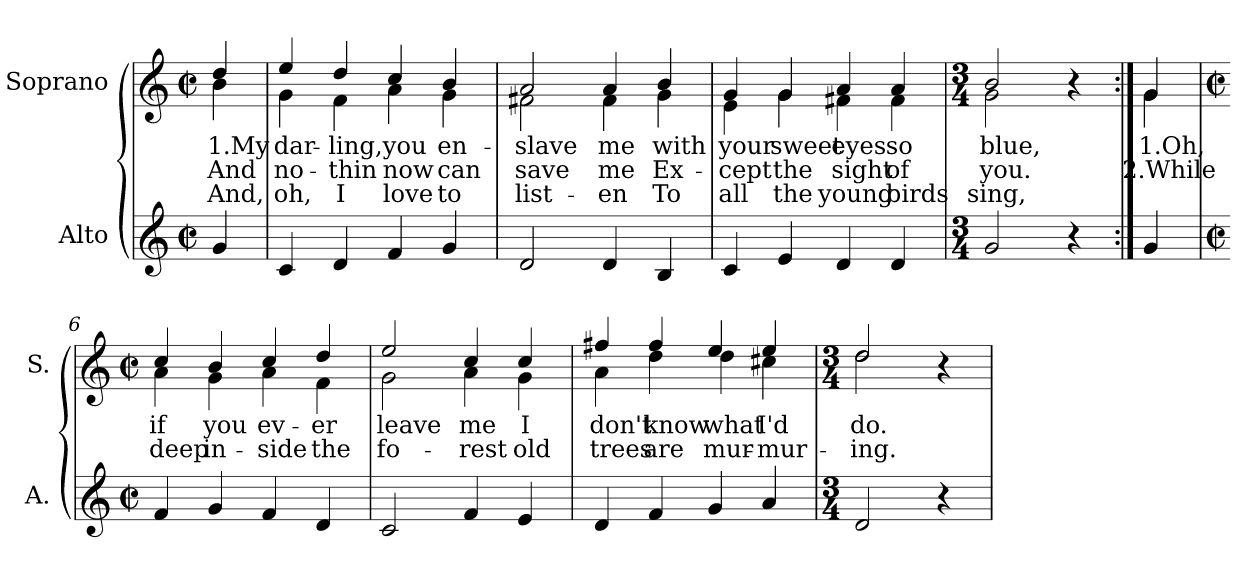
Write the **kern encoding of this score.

**kern	**kern	**text	**text	**text
*part2	*part1	*part1	*part1	*part1
*staff2	*staff1	*staff1	*staff1	*staff1
*I"Alto	*I"Soprano	*	*	*
*I'A.	*I'S.	*	*	*
!!LO:PB:g=z
*clefG2	*clefG2	*	*	*
*k[]	*k[]	*	*	*
*C:	*C:	*	*	*
*M2/2	*M2/2	*	*	*
*met(c|)	*met(c|)	*	*	*
=	=	=	=	=
!	!	!LO:LY:b:color=#000000	!	!
*	*^	*	*	*
!	!	!	!LO:LY:b:color=#000000	!LO:LY:b:color=#000000	!LO:LY:b:color=#000000
4gi/	4ddi/	4bi\	1.My	And	And,
=1	=1	=1	=1	=1	=1
!	!	!	!LO:LY:b:color=#000000	!	!
!	!	!	!LO:LY:b:color=#000000	!LO:LY:b:color=#000000	!LO:LY:b:color=#000000
4ci/	4eei/	4gi\	dar-	no-	oh,
!	!	!	!LO:LY:b:color=#000000	!	!
!	!	!	!LO:LY:b:color=#000000	!LO:LY:b:color=#000000	!LO:LY:b:color=#000000
4di/	4ddi/	4fi\	-ling,	-thin	I
!	!	!	!LO:LY:b:color=#000000	!	!
!	!	!	!LO:LY:b:color=#000000	!LO:LY:b:color=#000000	!LO:LY:b:color=#000000
4fi/	4cci/	4ai\	you	now	love
!	!	!	!LO:LY:b:color=#000000	!	!
!	!	!	!LO:LY:b:color=#000000	!LO:LY:b:color=#000000	!LO:LY:b:color=#000000
4gi/	4bi/	4gi\	en-	can	to
=2	=2	=2	=2	=2	=2
!	!	!	!LO:LY:b:color=#000000	!	!
!	!	!	!LO:LY:b:color=#000000	!LO:LY:b:color=#000000	!LO:LY:b:color=#000000
2di/	2ai/	2f#Xi\	-slave	save	list-
!	!	!	!LO:LY:b:color=#000000	!	!
!	!	!	!LO:LY:b:color=#000000	!LO:LY:b:color=#000000	!LO:LY:b:color=#000000
4di/	4ai/	4f#i\	me	me	-en
!	!	!	!LO:LY:b:color=#000000	!	!
!	!	!	!LO:LY:b:color=#000000	!LO:LY:b:color=#000000	!LO:LY:b:color=#000000
4Bi/	4bi/	4gi\	with	Ex-	To
=3	=3	=3	=3	=3	=3
!	!	!	!LO:LY:b:color=#000000	!	!
!	!	!	!LO:LY:b:color=#000000	!LO:LY:b:color=#000000	!LO:LY:b:color=#000000
4ci/	4gi/	4ei\	your	-cept	all
!	!	!	!LO:LY:b:color=#000000	!	!
!	!	!	!LO:LY:b:color=#000000	!LO:LY:b:color=#000000	!LO:LY:b:color=#000000
4ei/	4gi/	4gi\	sweet	the	the
!	!	!	!LO:LY:b:color=#000000	!	!
!	!	!	!LO:LY:b:color=#000000	!LO:LY:b:color=#000000	!LO:LY:b:color=#000000
4di/	4ai/	4f#Xi\	eyes	sight	young
!	!	!	!LO:LY:b:color=#000000	!	!
!	!	!	!LO:LY:b:color=#000000	!LO:LY:b:color=#000000	!LO:LY:b:color=#000000
4di/	4ai/	4f#i\	so	of	birds
=4	=4	=4	=4	=4	=4
*M3/4	*M3/4	*	*	*	*
!	!	!	!LO:LY:b:color=#000000	!	!
!	!	!	!LO:LY:b:color=#000000	!LO:LY:b:color=#000000	!LO:LY:b:color=#000000
2gi/	2bi/	2gi\	blue,	you.	sing,
4r	4r	4ryy	.	.	.
!!LO:LB:g=z	!!
=5:|!	=5:|!	=5:|!	=5:|!	=5:|!	=5:|!
!	!	!	!LO:LY:b:color=#000000	!LO:LY:b:color=#000000	!
4gi/	4gi/	4gi\	1.Oh,	2.While	.
=6	=6	=6	=6	=6	=6
*M2/2	*M2/2	*	*	*	*
*met(c|)	*met(c|)	*	*	*	*
!	!	!	!LO:LY:b:color=#000000	!LO:LY:b:color=#000000	!
4fi/	4cci/	4ai\	if	deep	.
!	!	!	!LO:LY:b:color=#000000	!LO:LY:b:color=#000000	!
4gi/	4bi/	4gi\	you	in-	.
!	!	!	!LO:LY:b:color=#000000	!LO:LY:b:color=#000000	!
4fi/	4cci/	4ai\	ev-	-side	.
!	!	!	!LO:LY:b:color=#000000	!LO:LY:b:color=#000000	!
4di/	4ddi/	4fi\	-er	the	.
=7	=7	=7	=7	=7	=7
!	!	!	!LO:LY:b:color=#000000	!LO:LY:b:color=#000000	!
2ci/	2eei/	2gi\	leave	fo-	.
!	!	!	!LO:LY:b:color=#000000	!LO:LY:b:color=#000000	!
4fi/	4cci/	4ai\	me	-rest	.
!	!	!	!LO:LY:b:color=#000000	!LO:LY:b:color=#000000	!
4ei/	4cci/	4gi\	I	old	.
=8	=8	=8	=8	=8	=8
!	!	!	!LO:LY:b:color=#000000	!LO:LY:b:color=#000000	!
4di/	4ff#Xi/	4ai\	don't	trees	.
!	!	!	!LO:LY:b:color=#000000	!LO:LY:b:color=#000000	!
4fi/	4ff#i/	4ddi\	know	are	.
!	!	!	!LO:LY:b:color=#000000	!LO:LY:b:color=#000000	!
4gi/	4eei/	4ddi\	what	mur-	.
!	!	!	!LO:LY:b:color=#000000	!LO:LY:b:color=#000000	!
4ai/	4eei/	4cc#Xi\	I'd	-mur-	.
=9	=9	=9	=9	=9	=9
*M3/4	*M3/4	*	*	*	*
!	!	!	!LO:LY:b:color=#000000	!LO:LY:b:color=#000000	!
2di/	2ddi/	2ddi\	do.	-ing.	.
4r	4r	4ryy	.	.	.
*	*v	*v	*	*	*
=	=	=	=	=
*-	*-	*-	*-	*-
